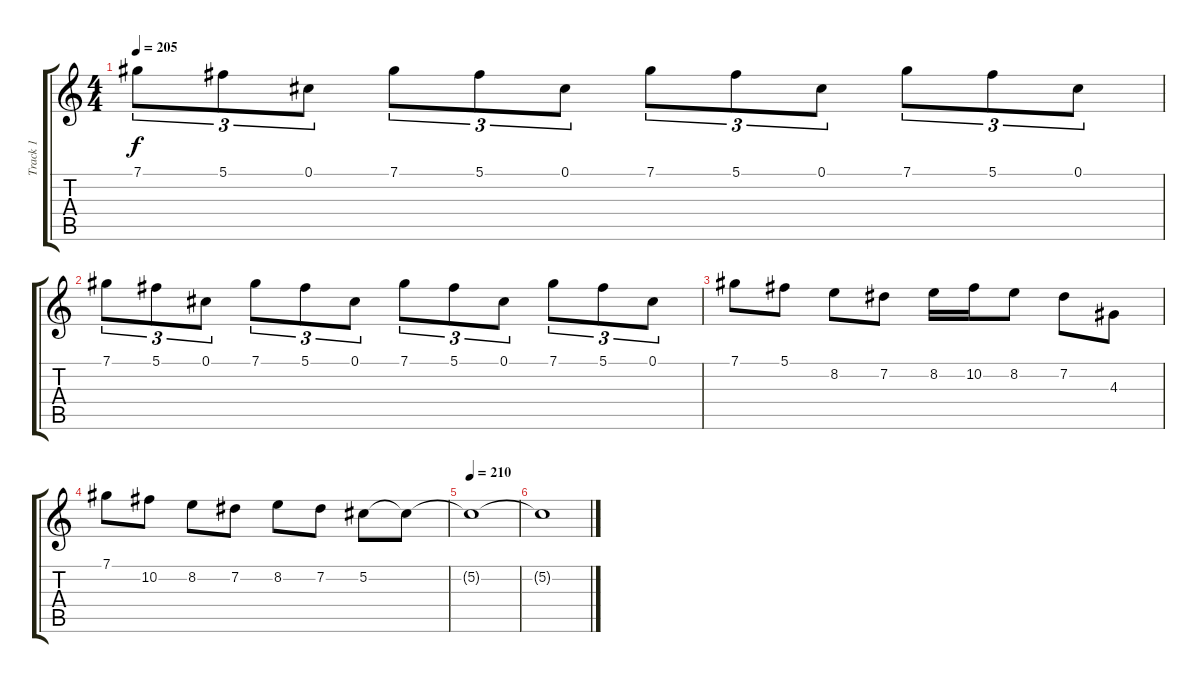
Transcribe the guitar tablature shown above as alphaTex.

\track ("Track 1" "Track 1") {instrument distortionguitar}
\staff {score tabs}
\tuning (Db4 Ab3 E3 B2 Gb2 B1) {hide}
\ts (4 4)
\tempo 205
\clef g2
\ks c
7.1.8{tu (3 2) dy f} 5.1.8{tu (3 2)} 0.1.8{tu (3 2)} 7.1.8{tu (3 2)} 5.1.8{tu (3 2)} 0.1.8{tu (3 2)} 7.1.8{tu (3 2)} 5.1.8{tu (3 2)} 0.1.8{tu (3 2)} 7.1.8{tu (3 2)} 5.1.8{tu (3 2)} 0.1.8{tu (3 2)} |
7.1.8{tu (3 2)} 5.1.8{tu (3 2)} 0.1.8{tu (3 2)} 7.1.8{tu (3 2)} 5.1.8{tu (3 2)} 0.1.8{tu (3 2)} 7.1.8{tu (3 2)} 5.1.8{tu (3 2)} 0.1.8{tu (3 2)} 7.1.8{tu (3 2)} 5.1.8{tu (3 2)} 0.1.8{tu (3 2)} |
7.1.8 5.1.8 8.2.8 7.2.8 8.2.16 10.2.16 8.2.8 7.2.8 4.3.8 |
7.1.8 10.2.8 8.2.8 7.2.8 8.2.8 7.2.8 5.2.8 5.2{t}.8 |
\tempo 210
5.2{t}.1 |
5.2{t}.1
